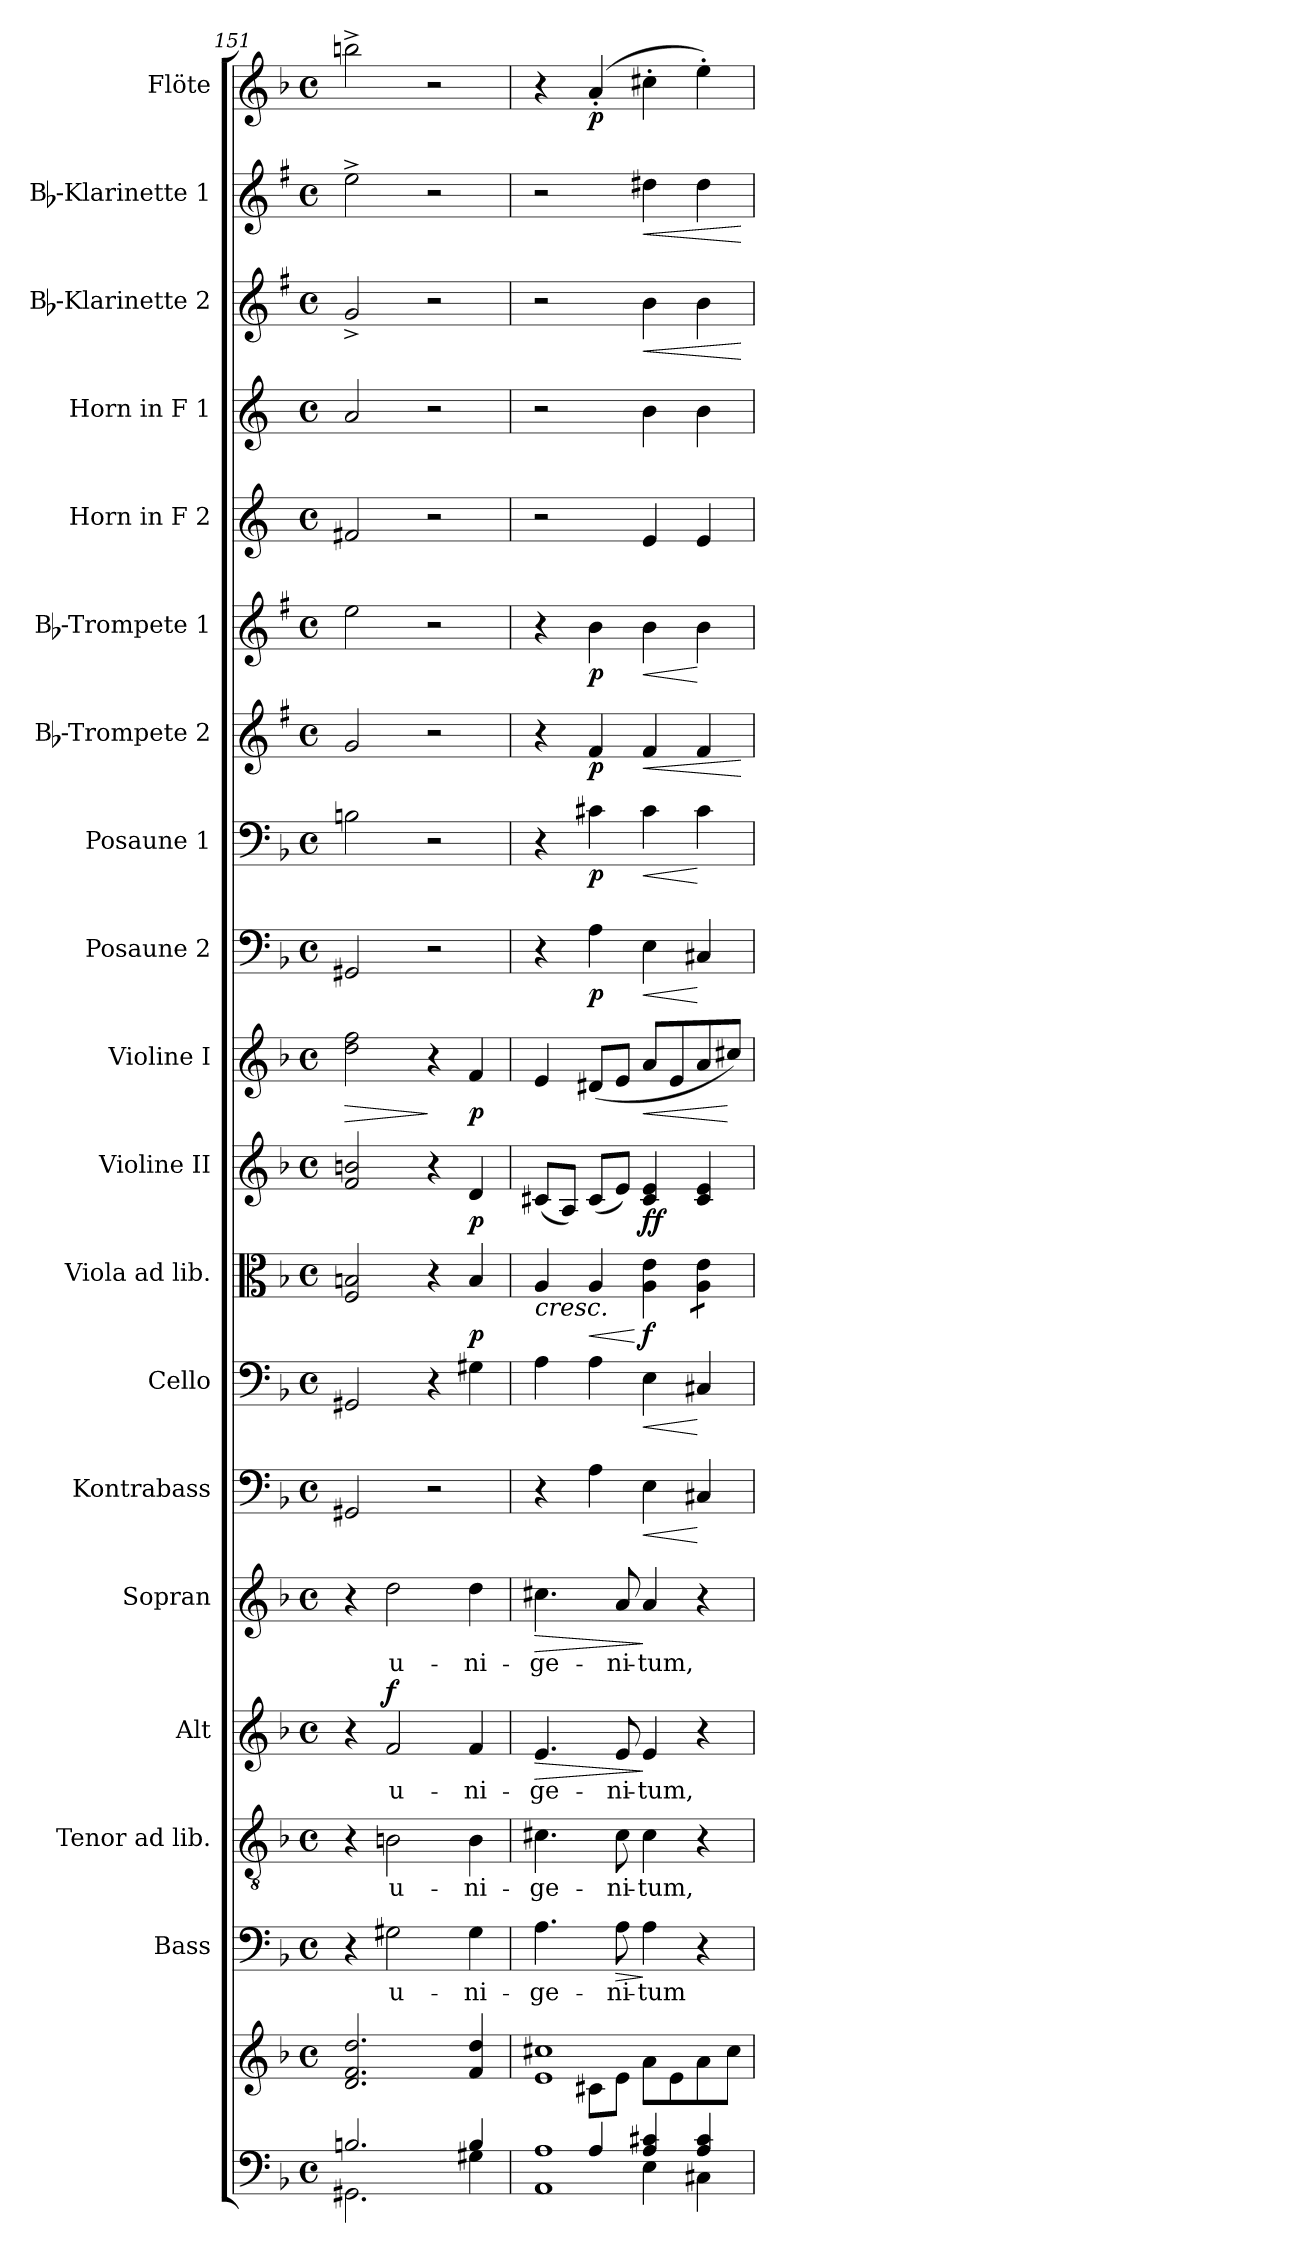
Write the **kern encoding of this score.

**kern	**kern	**kern	**text	**dynam	**kern	**text	**kern	**text	**dynam	**kern	**text	**dynam	**kern	**dynam	**kern	**dynam	**kern	**dynam	**kern	**dynam	**kern	**dynam	**kern	**dynam	**kern	**dynam	**kern	**dynam	**kern	**dynam	**kern	**kern	**kern	**dynam	**kern	**dynam	**kern	**dynam
*part19	*part19	*part18	*part18	*part18	*part17	*part17	*part16	*part16	*part16	*part15	*part15	*part15	*part14	*part14	*part13	*part13	*part12	*part12	*part11	*part11	*part10	*part10	*part9	*part9	*part8	*part8	*part7	*part7	*part6	*part6	*part5	*part4	*part3	*part3	*part2	*part2	*part1	*part1
*staff20	*staff19	*staff18	*staff18	*staff18	*staff17	*staff17	*staff16	*staff16	*staff16	*staff15	*staff15	*staff15	*staff14	*staff14	*staff13	*staff13	*staff12	*staff12	*staff11	*staff11	*staff10	*staff10	*staff9	*staff9	*staff8	*staff8	*staff7	*staff7	*staff6	*staff6	*staff5	*staff4	*staff3	*staff3	*staff2	*staff2	*staff1	*staff1
*	*	*I"Bass	*	*	*I"Tenor ad lib.	*	*I"Alt	*	*	*I"Sopran	*	*	*I"Kontrabass	*	*I"Cello	*	*I"Viola ad lib.	*	*I"Violine II	*	*I"Violine I	*	*I"Posaune 2	*	*I"Posaune 1	*	*I"Bb-Trompete 2	*	*I"Bb-Trompete 1	*	*I"Horn in F 2	*I"Horn in F 1	*I"Bb-Klarinette 2	*	*I"Bb-Klarinette 1	*	*I"Flöte	*
*	*	*I'B.	*	*	*I'T.	*	*I'A.	*	*	*I'S.	*	*	*I'Kb.	*	*	*	*I'Vla.	*	*I'Vl. II	*	*I'Vl. I	*	*I'Pos. 2	*	*I'Pos. 1	*	*I'Bb Trp. 2	*	*I'Bb Trp. 1	*	*	*	*I'Bb Kl. 2	*	*I'Bb Kl. 1	*	*I'Fl.	*
*clefF4	*clefG2	*clefF4	*	*	*clefGv2	*	*clefG2	*	*	*clefG2	*	*	*clefF4	*	*clefF4	*	*clefC3	*	*clefG2	*	*clefG2	*	*clefF4	*	*clefF4	*	*clefG2	*	*clefG2	*	*clefG2	*clefG2	*clefG2	*	*clefG2	*	*clefG2	*
*	*	*	*	*	*	*	*	*	*	*	*	*	*ITrd7c12	*	*	*	*	*	*	*	*	*	*	*	*	*	*ITrd1c2	*	*ITrd1c2	*	*ITrd4c7	*ITrd4c7	*ITrd1c2	*	*ITrd1c2	*	*	*
*k[b-]	*k[b-]	*k[b-]	*	*	*k[b-]	*	*k[b-]	*	*	*k[b-]	*	*	*k[b-]	*	*k[b-]	*	*k[b-]	*	*k[b-]	*	*k[b-]	*	*k[b-]	*	*k[b-]	*	*k[b-]	*	*k[b-]	*	*k[b-]	*k[b-]	*k[b-]	*	*k[b-]	*	*k[b-]	*
*F:	*F:	*F:	*	*	*F:	*	*F:	*	*	*F:	*	*	*F:	*	*F:	*	*F:	*	*F:	*	*F:	*	*F:	*	*F:	*	*F:	*	*F:	*	*F:	*F:	*F:	*	*F:	*	*F:	*
*M4/4	*M4/4	*M4/4	*	*	*M4/4	*	*M4/4	*	*	*M4/4	*	*	*M4/4	*	*M4/4	*	*M4/4	*	*M4/4	*	*M4/4	*	*M4/4	*	*M4/4	*	*M4/4	*	*M4/4	*	*M4/4	*M4/4	*M4/4	*	*M4/4	*	*M4/4	*
*met(c)	*met(c)	*met(c)	*	*	*met(c)	*	*met(c)	*	*	*met(c)	*	*	*met(c)	*	*met(c)	*	*met(c)	*	*met(c)	*	*met(c)	*	*met(c)	*	*met(c)	*	*met(c)	*	*met(c)	*	*met(c)	*met(c)	*met(c)	*	*met(c)	*	*met(c)	*
=151	=151	=151	=151	=151	=151	=151	=151	=151	=151	=151	=151	=151	=151	=151	=151	=151	=151	=151	=151	=151	=151	=151	=151	=151	=151	=151	=151	=151	=151	=151	=151	=151	=151	=151	=151	=151	=151	=151
*^	*	*	*	*	*	*	*	*	*	*	*	*	*	*	*	*	*	*	*	*	*	*	*	*	*	*	*	*	*	*	*	*	*	*	*	*	*	*
!	!	!	!	!	!	!	!	!	!	!	!	!	!	!	!	!	!	!	!	!	!	!	!LO:HP:b	!	!	!	!	!	!	!	!	!	!	!	!	!	!	!	!
2.Bn/	2.GG#X\	2.d/ 2.f/ 2.dd/	4r	.	.	4r	.	4r	.	.	4r	.	.	2GGG#X/	.	2GG#X/	.	2F/ 2Bn/	.	2f/ 2bn/	.	2dd\ 2ff\	>	2GG#X/	.	2Bn\	.	2f/	.	2dd\	.	2Bn/	2d/	2f^</	.	2dd^>\	.	2bbn^>\	.
!	!	!	!	!LO:LY:b	!	!	!LO:LY:b	!	!LO:LY:b	!LO:DY:a	!	!LO:LY:b	!	!	!	!	!	!	!	!	!	!	!	!	!	!	!	!	!	!	!	!	!	!	!	!	!	!	!
.	.	.	2G#X\	u-	.	2Bn\	u-	2f/	u-	f	2dd\	u-	.	.	.	.	.	.	.	.	.	.	.	.	.	.	.	.	.	.	.	.	.	.	.	.	.	.	.
.	.	.	.	.	.	.	.	.	.	.	.	.	.	2r	.	4r	.	4r	.	4r	.	4r	]	2r	.	2r	.	2r	.	2r	.	2r	2r	2r	.	2r	.	2r	.
!	!	!	!	!LO:LY:b	!	!	!LO:LY:b	!	!LO:LY:b	!	!	!LO:LY:b	!	!	!	!	!	!	!LO:DY:b	!	!LO:DY:b	!	!LO:DY:b	!	!	!	!	!	!	!	!	!	!	!	!	!	!	!	!
4B/	4G#X\	4f/ 4dd/	4G#\	-ni-	.	4B\	-ni-	4f/	-ni-	.	4dd\	-ni-	.	.	.	4G#X\	.	4B/	p	4d/	p	4f/	p	.	.	.	.	.	.	.	.	.	.	.	.	.	.	.	.
=152	=152	=152	=152	=152	=152	=152	=152	=152	=152	=152	=152	=152	=152	=152	=152	=152	=152	=152	=152	=152	=152	=152	=152	=152	=152	=152	=152	=152	=152	=152	=152	=152	=152	=152	=152	=152	=152	=152	=152
*	*^	*^	*	*	*	*	*	*	*	*	*	*	*	*	*	*	*	*	*	*	*	*	*	*	*	*	*	*	*	*	*	*	*	*	*	*	*	*	*
!	!	!	!	!	!	!LO:LY:b	!	!	!LO:LY:b	!	!LO:LY:b	!LO:HP:b	!	!LO:LY:b	!LO:HP:b	!	!	!	!	!	!LO:HP:b	!	!	!	!	!	!	!	!	!	!	!	!	!	!	!	!	!	!	!	!
4ryy	1AA 1A	2ryy	1e 1cc#X	4ryy	4.A\	-ge-	.	4.c#X\	-ge-	4.e/	-ge-	>	4.cc#X\	-ge-	>	4r	.	4A\	.	4A/	<	(<8c#X/L	.	4e/	.	4r	.	4r	.	4r	.	4r	.	2r	2r	2r	.	2r	.	4r	.
.	.	.	.	.	.	.	.	.	.	.	.	.	.	.	.	.	.	.	.	.	.	8A/J)	.	.	.	.	.	.	.	.	.	.	.	.	.	.	.	.	.	.	.
!	!	!	!	!	!	!	!	!	!	!	!	!	!	!	!	!	!	!	!	!	!LO:HP:b	!	!	!	!	!	!LO:DY:b	!	!LO:DY:b	!	!LO:DY:b	!	!LO:DY:b	!	!	!	!	!	!	!	!LO:DY:b
4A/	.	.	.	8c#X\L	.	.	.	.	.	.	.	.	.	.	.	4AA\	.	4A\	.	4A/	<	(<8c#/L	.	(<8d#X/L	.	4A\	p	4c#X\	p	4e/	p	4a\	p	.	.	.	.	.	.	(4a'</	p
!	!	!	!	!	!	!LO:LY:b	!LO:HP:b	!	!LO:LY:b	!	!LO:LY:b	!	!	!LO:LY:b	!	!	!	!	!	!	!	!	!	!	!	!	!	!	!	!	!	!	!	!	!	!	!	!	!	!	!
.	.	.	.	8e\J	8A\	-ni-	>	8c#\	-ni-	8e/	-ni-	.	8a/	-ni-	.	.	.	.	.	.	.	8e/J)	.	8e/J	.	.	.	.	.	.	.	.	.	.	.	.	.	.	.	.	.
!	!	!	!	!	!	!LO:LY:b	!	!	!LO:LY:b	!	!LO:LY:b	!	!	!LO:LY:b	!	!	!LO:HP:b	!	!LO:HP:b	!	!LO:DY:n=1:b	!	!LO:DY:b	!	!LO:HP:b	!	!LO:HP:b	!	!LO:HP:b	!	!LO:HP:b	!	!LO:HP:b	!	!	!	!LO:HP:b	!	!LO:HP:b	!	!
4A/ 4c#X/	.	4E\	.	8a\L	4A\	-tum	]	4c#\	-tum,	4e/	-tum,	]	4a/	-tum,	]	4EE\	<	4E\	<	4A\ 4e\	[ [ f	4c#/ 4e/	ff	8a/L	<	4E\	<	4c#\	<	4e/	<	4a\	<	4A/	4e\	4a\	<	4cc#X\	<	4cc#X'>\	.
.	.	.	.	8e\	.	.	.	.	.	.	.	.	.	.	.	.	.	.	.	.	.	.	.	8e/	.	.	.	.	.	.	.	.	.	.	.	.	.	.	.	.	.
*	*	*	*	*	*	*	*	*	*	*	*	*	*	*	*	*	*	*	*	*tremolo	*	*	*	*	*	*	*	*	*	*	*	*	*	*	*	*	*	*	*	*	*
4A/ 4c#/	.	4C#X\	.	8a\	4r	.	.	4r	.	4r	.	.	4r	.	.	4CC#X/	[	4C#X/	[	8A\ 8e\L	.	4c#/ 4e/	.	8a/	.	4C#X/	[	4c#\	[	4e/	.	4a\	[	4A/	4e\	4a\	.	4cc#\	.	4ee'>\)	.
.	.	.	.	8cc#\J	.	.	.	.	.	.	.	.	.	.	.	.	.	.	.	8A\ 8e\J	.	.	.	8cc#X/J)	[	.	.	.	.	.	.	.	.	.	.	.	.	.	.	.	.
*	*	*	*	*	*	*	*	*	*	*	*	*	*	*	*	*	*	*	*	*Xtremolo	*	*	*	*	*	*	*	*	*	*	*	*	*	*	*	*	*	*	*	*	*
*v	*v	*v	*	*	*	*	*	*	*	*	*	*	*	*	*	*	*	*	*	*	*	*	*	*	*	*	*	*	*	*	*	*	*	*	*	*	*	*	*	*	*
*	*v	*v	*	*	*	*	*	*	*	*	*	*	*	*	*	*	*	*	*	*	*	*	*	*	*	*	*	*	*	*	*	*	*	*	*	*	*	*	*
.	.	.	.	.	.	.	.	.	.	.	.	.	.	.	.	.	.	.	.	.	.	.	.	.	.	.	.	[	.	.	.	.	.	[	.	[	.	.
=	=	=	=	=	=	=	=	=	=	=	=	=	=	=	=	=	=	=	=	=	=	=	=	=	=	=	=	=	=	=	=	=	=	=	=	=	=	=
*-	*-	*-	*-	*-	*-	*-	*-	*-	*-	*-	*-	*-	*-	*-	*-	*-	*-	*-	*-	*-	*-	*-	*-	*-	*-	*-	*-	*-	*-	*-	*-	*-	*-	*-	*-	*-	*-	*-
